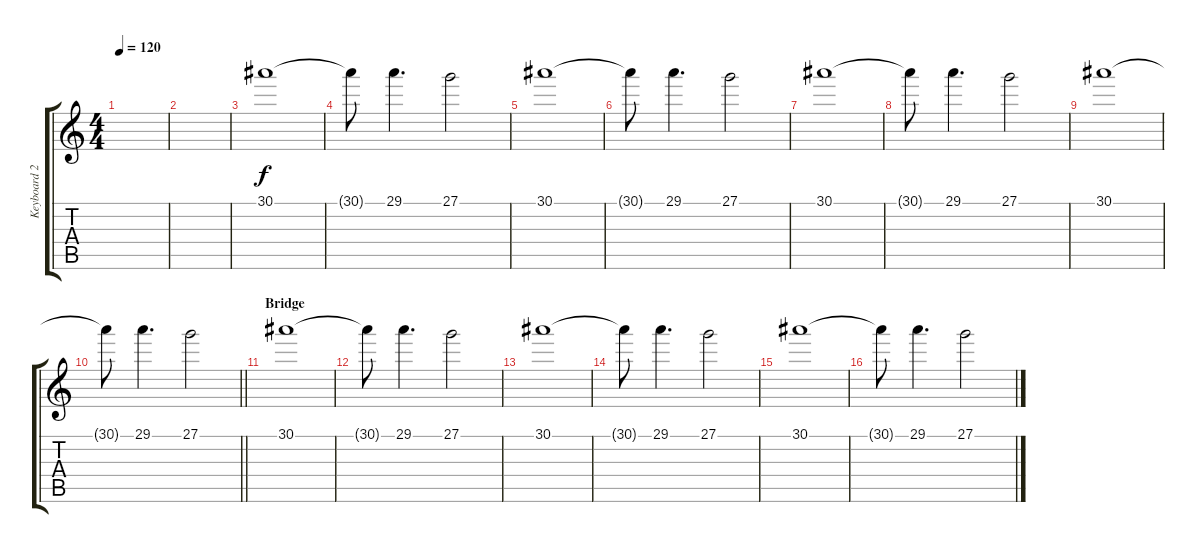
\track ("Keyboard 2" "Keyboard 2") {instrument celesta}
\staff {score tabs}
\tuning (E4 B3 G3 D3 A2 E2) {hide}
\ts (4 4)
\tempo 120
\clef g2
\ks c
|
|
30.1.1{volume 9 balance 10 instrument stringensemble1} |
30.1{t}.8 29.1.4{d} 27.1.2 |
30.1.1 |
30.1{t}.8 29.1.4{d} 27.1.2 |
30.1.1 |
30.1{t}.8 29.1.4{d} 27.1.2 |
30.1.1 |
\barLineRight lightlight
30.1{t}.8 29.1.4{d} 27.1.2 |
\section ("" "Bridge")
30.1.1 |
30.1{t}.8 29.1.4{d} 27.1.2 |
30.1.1 |
30.1{t}.8 29.1.4{d} 27.1.2 |
30.1.1 |
30.1{t}.8 29.1.4{d} 27.1.2
